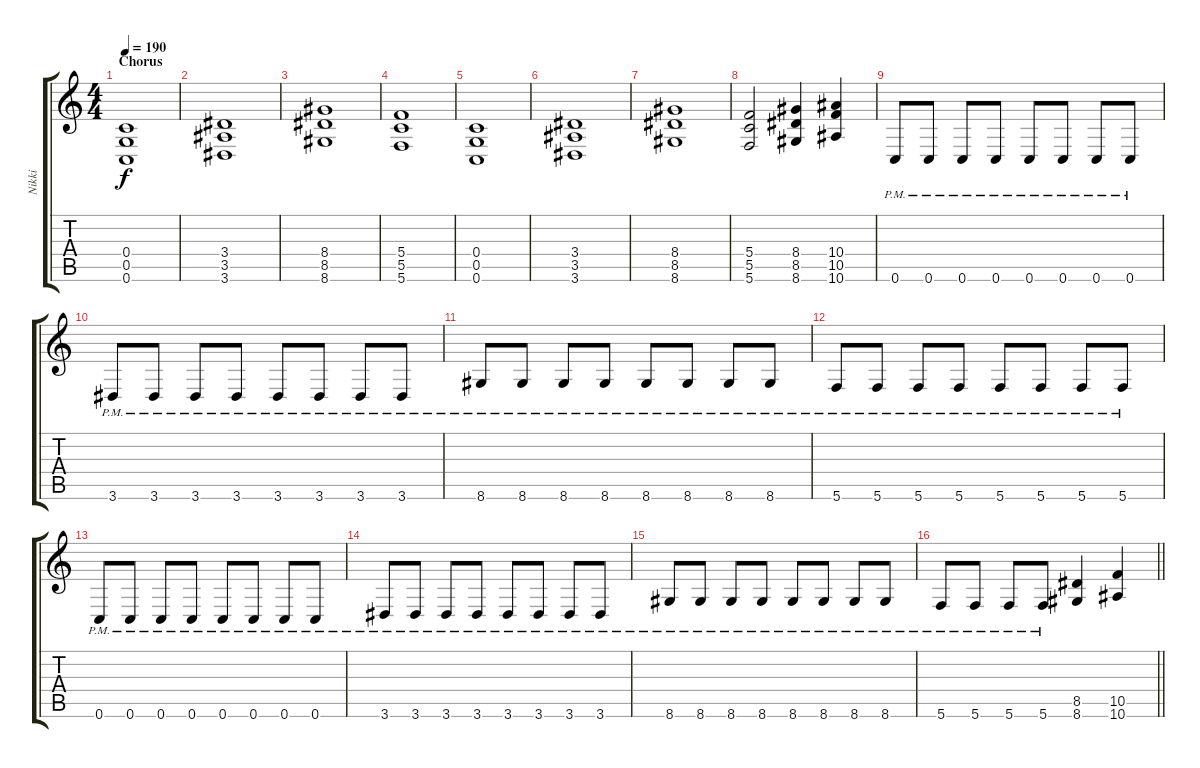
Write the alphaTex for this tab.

\track ("Nikki" "Nikki") {instrument distortionguitar}
\staff {score tabs}
\tuning (D4 A3 F3 C3 G2 C2) {hide}
\ts (4 4)
\section ("" "Chorus")
\tempo 190
\clef g2
\ks c
(0.4 0.5 0.6).1{dy f balance 12} |
(3.4 3.5 3.6).1 |
(8.4 8.5 8.6).1 |
(5.4 5.5 5.6).1 |
(0.4 0.5 0.6).1 |
(3.4 3.5 3.6).1 |
(8.4 8.5 8.6).1 |
(5.4 5.5 5.6).2 (8.4 8.5 8.6).4 (10.4 10.5 10.6).4 |
0.6{pm}.8{balance 16} 0.6{pm}.8 0.6{pm}.8 0.6{pm}.8 0.6{pm}.8 0.6{pm}.8 0.6{pm}.8 0.6{pm}.8 |
3.6{pm}.8 3.6{pm}.8 3.6{pm}.8 3.6{pm}.8 3.6{pm}.8 3.6{pm}.8 3.6{pm}.8 3.6{pm}.8 |
8.6{pm}.8 8.6{pm}.8 8.6{pm}.8 8.6{pm}.8 8.6{pm}.8 8.6{pm}.8 8.6{pm}.8 8.6{pm}.8 |
5.6{pm}.8 5.6{pm}.8 5.6{pm}.8 5.6{pm}.8 5.6{pm}.8 5.6{pm}.8 5.6{pm}.8 5.6{pm}.8 |
0.6{pm}.8 0.6{pm}.8 0.6{pm}.8 0.6{pm}.8 0.6{pm}.8 0.6{pm}.8 0.6{pm}.8 0.6{pm}.8 |
3.6{pm}.8 3.6{pm}.8 3.6{pm}.8 3.6{pm}.8 3.6{pm}.8 3.6{pm}.8 3.6{pm}.8 3.6{pm}.8 |
8.6{pm}.8 8.6{pm}.8 8.6{pm}.8 8.6{pm}.8 8.6{pm}.8 8.6{pm}.8 8.6{pm}.8 8.6{pm}.8 |
\barLineRight lightlight
5.6{pm}.8 5.6{pm}.8 5.6{pm}.8 5.6{pm}.8 (8.5 8.6).4 (10.5 10.6).4
